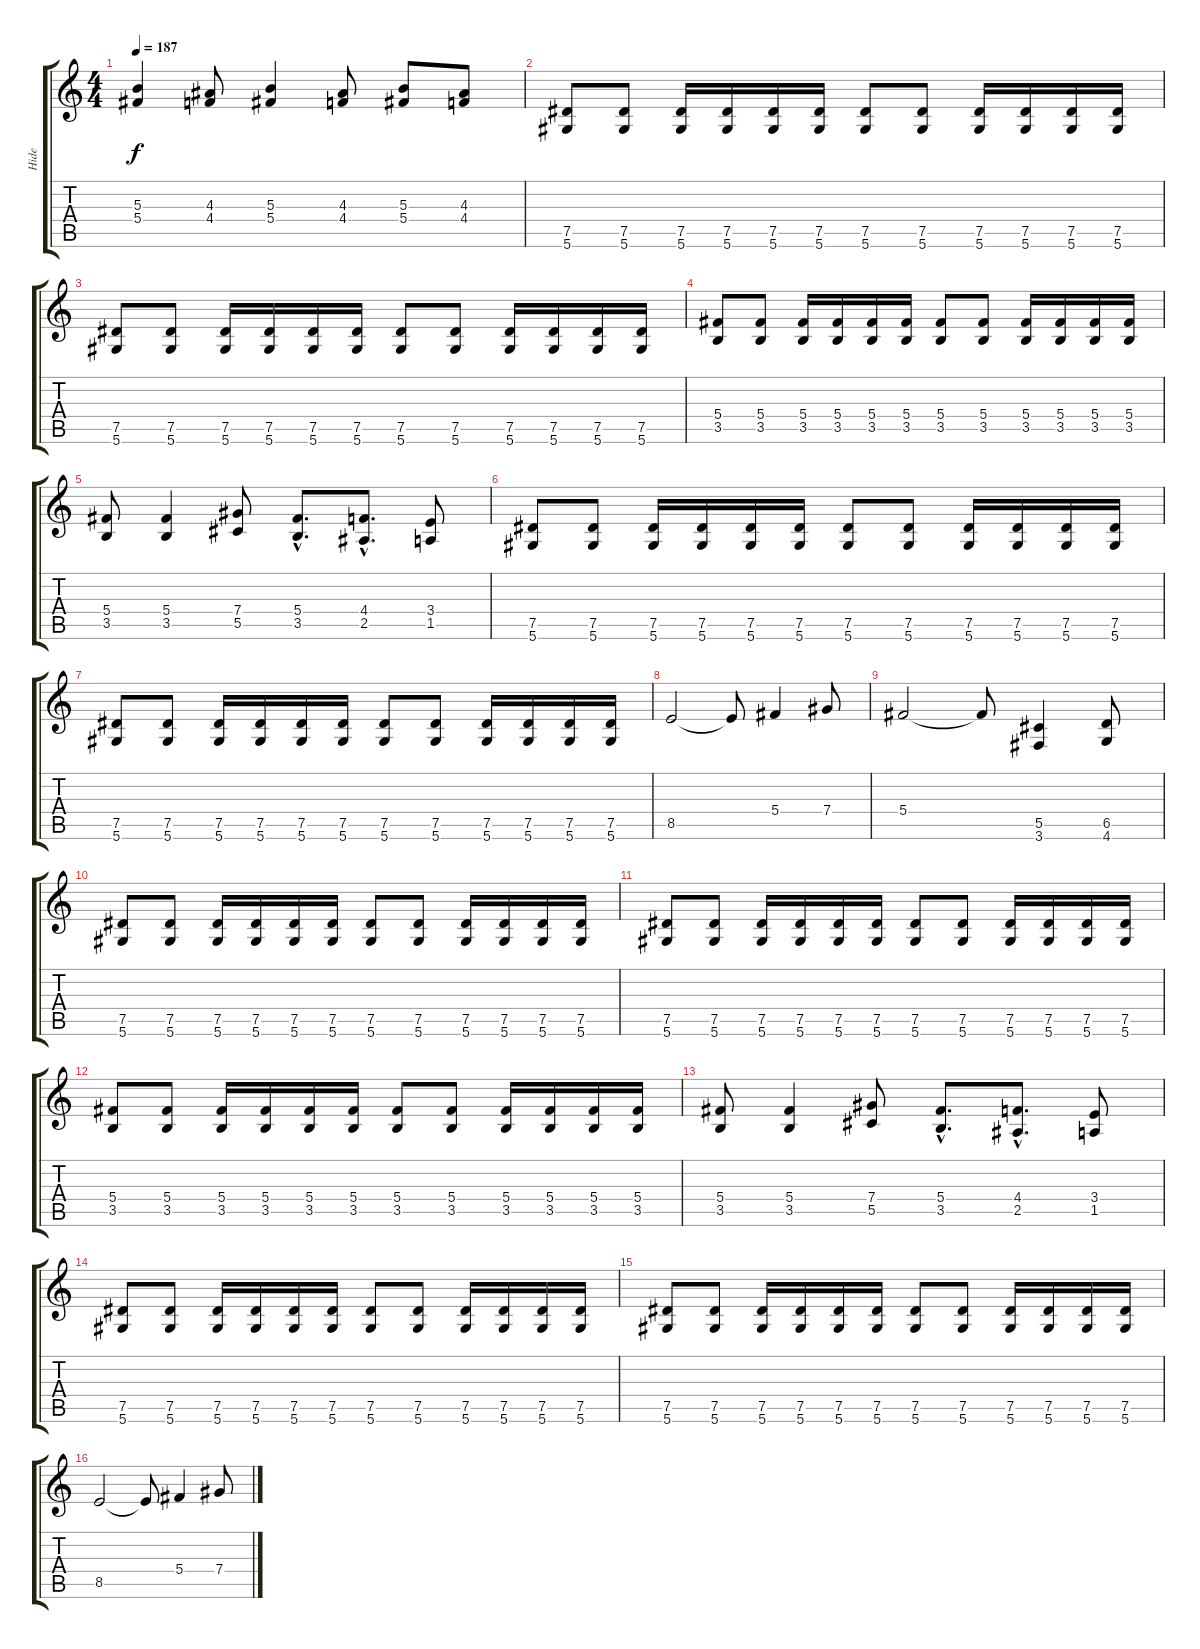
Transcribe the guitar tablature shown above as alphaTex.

\track ("Hide" "Hide") {instrument distortionguitar}
\staff {score tabs}
\tuning (Eb4 Bb3 Gb3 Db3 Ab2 Eb2) {hide}
\ts (4 4)
\tempo 187
\clef g2
\ks c
(5.3 5.4).4{dy f} (4.3 4.4).8 (5.3 5.4).4 (4.3 4.4).8 (5.3 5.4).8 (4.3 4.4).8 |
(7.5 5.6).8 (7.5 5.6).8 (7.5 5.6).16 (7.5 5.6).16 (7.5 5.6).16 (7.5 5.6).16 (7.5 5.6).8 (7.5 5.6).8 (7.5 5.6).16 (7.5 5.6).16 (7.5 5.6).16 (7.5 5.6).16 |
(7.5 5.6).8 (7.5 5.6).8 (7.5 5.6).16 (7.5 5.6).16 (7.5 5.6).16 (7.5 5.6).16 (7.5 5.6).8 (7.5 5.6).8 (7.5 5.6).16 (7.5 5.6).16 (7.5 5.6).16 (7.5 5.6).16 |
(5.4 3.5).8 (5.4 3.5).8 (5.4 3.5).16 (5.4 3.5).16 (5.4 3.5).16 (5.4 3.5).16 (5.4 3.5).8 (5.4 3.5).8 (5.4 3.5).16 (5.4 3.5).16 (5.4 3.5).16 (5.4 3.5).16 |
(5.4 3.5).8 (5.4 3.5).4 (7.4 5.5).8 (5.4{hac} 3.5{hac}).8{d} (4.4{hac} 2.5{hac}).8{d} (3.4 1.5).8 |
(7.5 5.6).8 (7.5 5.6).8 (7.5 5.6).16 (7.5 5.6).16 (7.5 5.6).16 (7.5 5.6).16 (7.5 5.6).8 (7.5 5.6).8 (7.5 5.6).16 (7.5 5.6).16 (7.5 5.6).16 (7.5 5.6).16 |
(7.5 5.6).8 (7.5 5.6).8 (7.5 5.6).16 (7.5 5.6).16 (7.5 5.6).16 (7.5 5.6).16 (7.5 5.6).8 (7.5 5.6).8 (7.5 5.6).16 (7.5 5.6).16 (7.5 5.6).16 (7.5 5.6).16 |
8.5.2 8.5{t}.8 5.4.4 7.4.8 |
5.4.2 5.4{t}.8 (5.5 3.6).4 (6.5 4.6).8 |
(7.5 5.6).8 (7.5 5.6).8 (7.5 5.6).16 (7.5 5.6).16 (7.5 5.6).16 (7.5 5.6).16 (7.5 5.6).8 (7.5 5.6).8 (7.5 5.6).16 (7.5 5.6).16 (7.5 5.6).16 (7.5 5.6).16 |
(7.5 5.6).8 (7.5 5.6).8 (7.5 5.6).16 (7.5 5.6).16 (7.5 5.6).16 (7.5 5.6).16 (7.5 5.6).8 (7.5 5.6).8 (7.5 5.6).16 (7.5 5.6).16 (7.5 5.6).16 (7.5 5.6).16 |
(5.4 3.5).8 (5.4 3.5).8 (5.4 3.5).16 (5.4 3.5).16 (5.4 3.5).16 (5.4 3.5).16 (5.4 3.5).8 (5.4 3.5).8 (5.4 3.5).16 (5.4 3.5).16 (5.4 3.5).16 (5.4 3.5).16 |
(5.4 3.5).8 (5.4 3.5).4 (7.4 5.5).8 (5.4{hac} 3.5{hac}).8{d} (4.4{hac} 2.5{hac}).8{d} (3.4 1.5).8 |
(7.5 5.6).8 (7.5 5.6).8 (7.5 5.6).16 (7.5 5.6).16 (7.5 5.6).16 (7.5 5.6).16 (7.5 5.6).8 (7.5 5.6).8 (7.5 5.6).16 (7.5 5.6).16 (7.5 5.6).16 (7.5 5.6).16 |
(7.5 5.6).8 (7.5 5.6).8 (7.5 5.6).16 (7.5 5.6).16 (7.5 5.6).16 (7.5 5.6).16 (7.5 5.6).8 (7.5 5.6).8 (7.5 5.6).16 (7.5 5.6).16 (7.5 5.6).16 (7.5 5.6).16 |
8.5.2 8.5{t}.8 5.4.4 7.4.8
